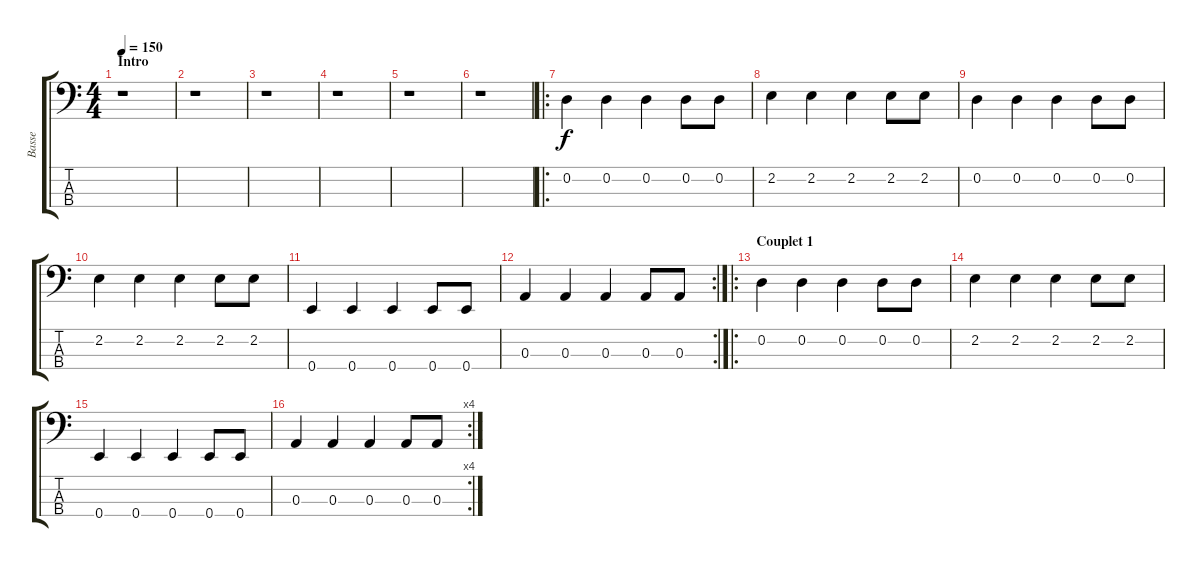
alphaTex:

\track ("Basse" "Basse") {instrument electricbassfinger}
\staff {score tabs}
\tuning (G2 D2 A1 E1) {hide}
\ts (4 4)
\section ("" "Intro")
\tempo 150
\clef f4
\ks c
r.1{dy f instrument electricbassfinger} |
r.1 |
r.1 |
r.1 |
r.1 |
r.1 |
\ro
0.2.4 0.2.4 0.2.4 0.2.8 0.2.8 |
2.2.4 2.2.4 2.2.4 2.2.8 2.2.8 |
0.2.4 0.2.4 0.2.4 0.2.8 0.2.8 |
2.2.4 2.2.4 2.2.4 2.2.8 2.2.8 |
0.4.4 0.4.4 0.4.4 0.4.8 0.4.8 |
\rc 2
0.3.4 0.3.4 0.3.4 0.3.8 0.3.8 |
\ro
\section ("" "Couplet 1")
0.2.4 0.2.4 0.2.4 0.2.8 0.2.8 |
2.2.4 2.2.4 2.2.4 2.2.8 2.2.8 |
0.4.4 0.4.4 0.4.4 0.4.8 0.4.8 |
\rc 4
0.3.4 0.3.4 0.3.4 0.3.8 0.3.8
